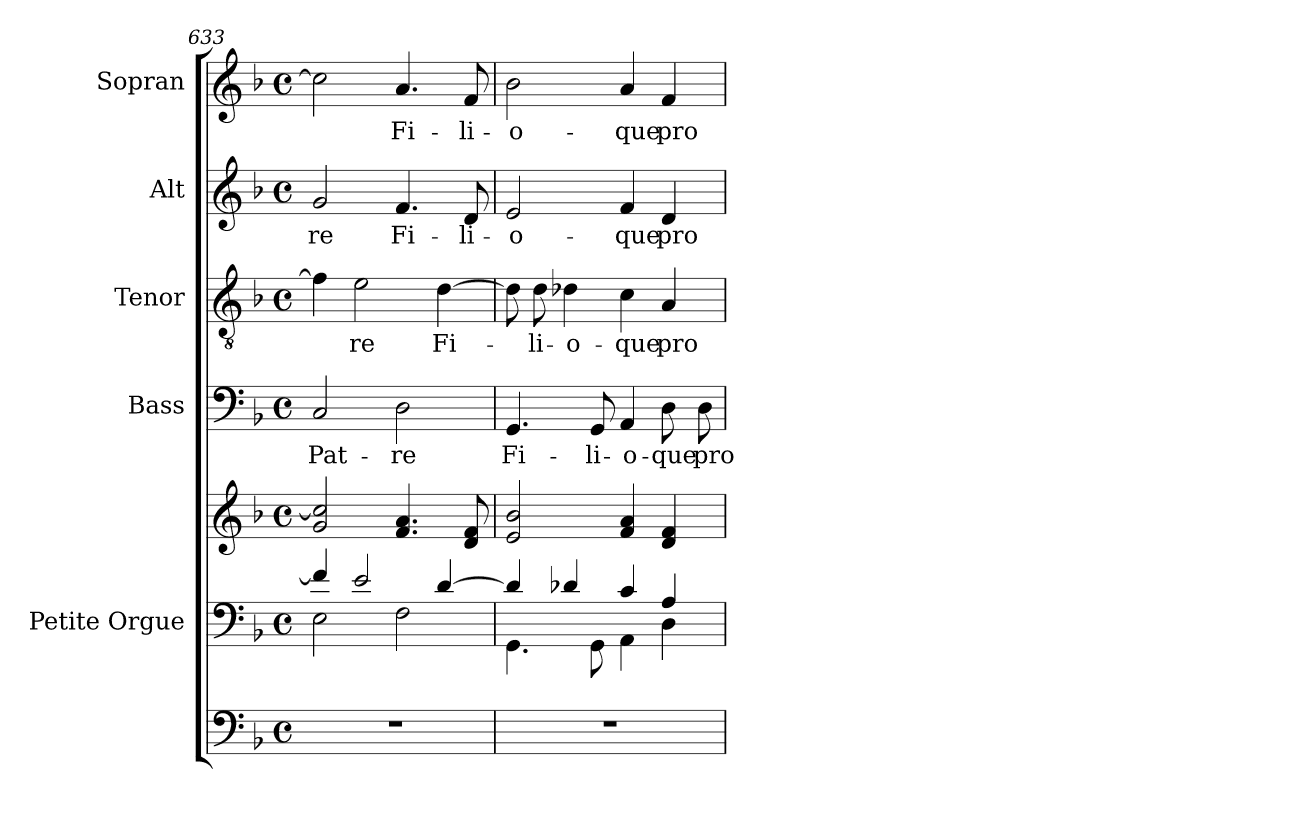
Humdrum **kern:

**kern	**kern	**kern	**kern	**text	**kern	**text	**kern	**text	**kern	**text
*part6	*part5	*part5	*part4	*part4	*part3	*part3	*part2	*part2	*part1	*part1
*staff7	*staff6	*staff5	*staff4	*staff4	*staff3	*staff3	*staff2	*staff2	*staff1	*staff1
*	*I"Petite Orgue	*	*I"Bass	*	*I"Tenor	*	*I"Alt	*	*I"Sopran	*
*	*I'Org. 1	*	*I'B.	*	*I'T.	*	*I'A.	*	*I'S.	*
*clefF4	*clefF4	*clefG2	*clefF4	*	*clefGv2	*	*clefG2	*	*clefG2	*
*k[b-]	*k[b-]	*k[b-]	*k[b-]	*	*k[b-]	*	*k[b-]	*	*k[b-]	*
*F:	*F:	*F:	*F:	*	*F:	*	*F:	*	*F:	*
*M4/4	*M4/4	*M4/4	*M4/4	*	*M4/4	*	*M4/4	*	*M4/4	*
*met(c)	*met(c)	*met(c)	*met(c)	*	*met(c)	*	*met(c)	*	*met(c)	*
=633	=633	=633	=633	=633	=633	=633	=633	=633	=633	=633
*	*^	*	*	*	*	*	*	*	*	*
!	!	!	!	!	!LO:LY:b	!	!	!	!LO:LY:b	!	!
1r	4f/]	2E\	2g/ 2cc/]	2C/	Pat-	4f\]	.	2g/	-re	2cc\]	.
!	!	!	!	!	!	!	!LO:LY:b	!	!	!	!
.	2e/	.	.	.	.	2e\	-re	.	.	.	.
!	!	!	!	!	!LO:LY:b	!	!	!	!LO:LY:b	!	!LO:LY:b
.	.	2F\	4.f/ 4.a/	2D\	-re	.	.	4.f/	Fi-	4.a/	Fi-
!	!	!	!	!	!	!	!LO:LY:b	!	!	!	!
.	[>4d/	.	.	.	.	[4d\	Fi-	.	.	.	.
!	!	!	!	!	!	!	!	!	!LO:LY:b	!	!LO:LY:b
.	.	.	8d/ 8f/	.	.	.	.	8d/	-li-	8f/	-li-
=634	=634	=634	=634	=634	=634	=634	=634	=634	=634	=634	=634
!	!	!	!	!	!LO:LY:b	!	!	!	!LO:LY:b	!	!LO:LY:b
1r	4d/]	4.GG\	2e/ 2b-/	4.GG/	Fi-	8d\]	.	2e/	-o-	2b-\	-o-
!	!	!	!	!	!	!	!LO:LY:b	!	!	!	!
.	.	.	.	.	.	8d\	-li-	.	.	.	.
!	!	!	!	!	!	!	!LO:LY:b	!	!	!	!
.	4d-X/	.	.	.	.	4d-X\	-o-	.	.	.	.
!	!	!	!	!	!LO:LY:b	!	!	!	!	!	!
.	.	8GG\	.	8GG/	-li-	.	.	.	.	.	.
!	!	!	!	!	!LO:LY:b	!	!LO:LY:b	!	!LO:LY:b	!	!LO:LY:b
.	4c/	4AA\	4f/ 4a/	4AA/	-o-	4c\	-que	4f/	-que	4a/	-que
!	!	!	!	!	!LO:LY:b	!	!LO:LY:b	!	!LO:LY:b	!	!LO:LY:b
.	4A/	4D\	4d/ 4f/	8D\	-que	4A/	pro-	4d/	pro-	4f/	pro-
!	!	!	!	!	!LO:LY:b	!	!	!	!	!	!
.	.	.	.	8D\	pro-	.	.	.	.	.	.
*	*v	*v	*	*	*	*	*	*	*	*	*
=	=	=	=	=	=	=	=	=	=	=
*-	*-	*-	*-	*-	*-	*-	*-	*-	*-	*-
